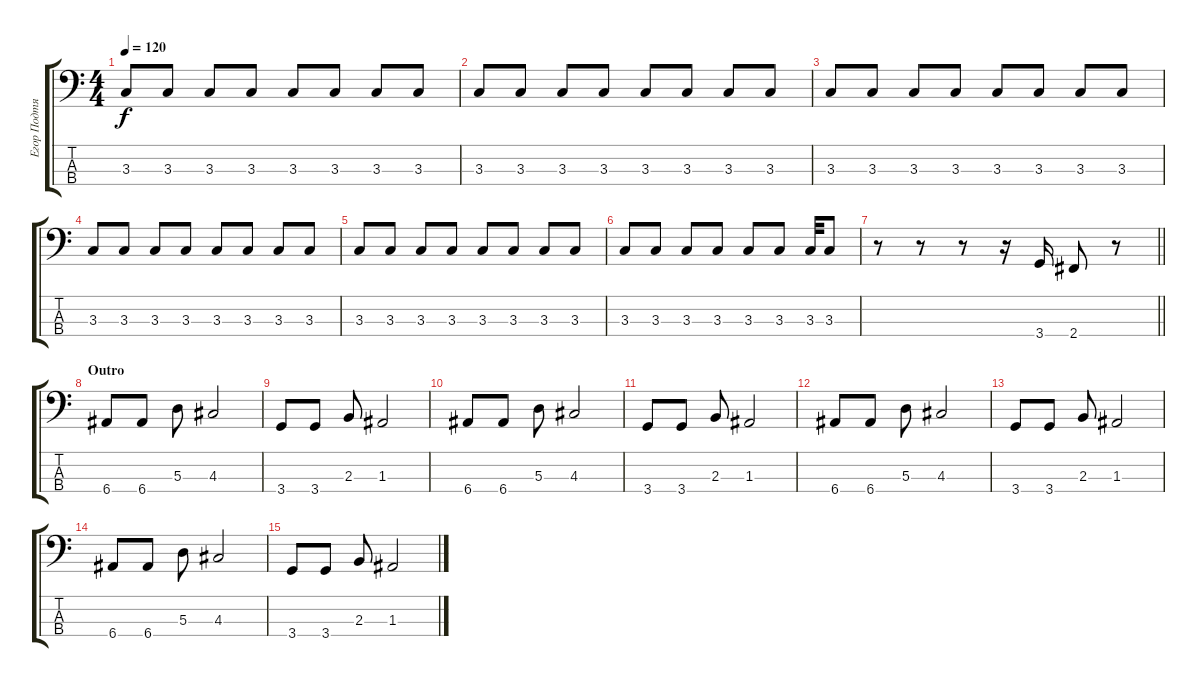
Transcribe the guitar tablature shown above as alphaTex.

\track ("Егор Подтягин" "Егор Подтя") {instrument electricbassfinger}
\staff {score tabs}
\tuning (G2 D2 A1 E1) {hide}
\ts (4 4)
\tempo 120
\clef f4
\ks c
3.3.8{dy f} 3.3.8 3.3.8 3.3.8 3.3.8 3.3.8 3.3.8 3.3.8 |
3.3.8 3.3.8 3.3.8 3.3.8 3.3.8 3.3.8 3.3.8 3.3.8 |
3.3.8 3.3.8 3.3.8 3.3.8 3.3.8 3.3.8 3.3.8 3.3.8 |
3.3.8 3.3.8 3.3.8 3.3.8 3.3.8 3.3.8 3.3.8 3.3.8 |
3.3.8 3.3.8 3.3.8 3.3.8 3.3.8 3.3.8 3.3.8 3.3.8 |
3.3.8 3.3.8 3.3.8 3.3.8 3.3.8 3.3.8 3.3.32 3.3.8 |
\barLineRight lightlight
r.8 r.8 r.8 r.16 3.4.16 2.4.8 r.8 |
\section ("" "Outro")
6.4.8 6.4.8 5.3.8 4.3.2 |
3.4.8 3.4.8 2.3.8 1.3.2 |
6.4.8 6.4.8 5.3.8 4.3.2 |
3.4.8 3.4.8 2.3.8 1.3.2 |
6.4.8 6.4.8 5.3.8 4.3.2 |
3.4.8 3.4.8 2.3.8 1.3.2 |
6.4.8 6.4.8 5.3.8 4.3.2 |
3.4.8 3.4.8 2.3.8 1.3.2
